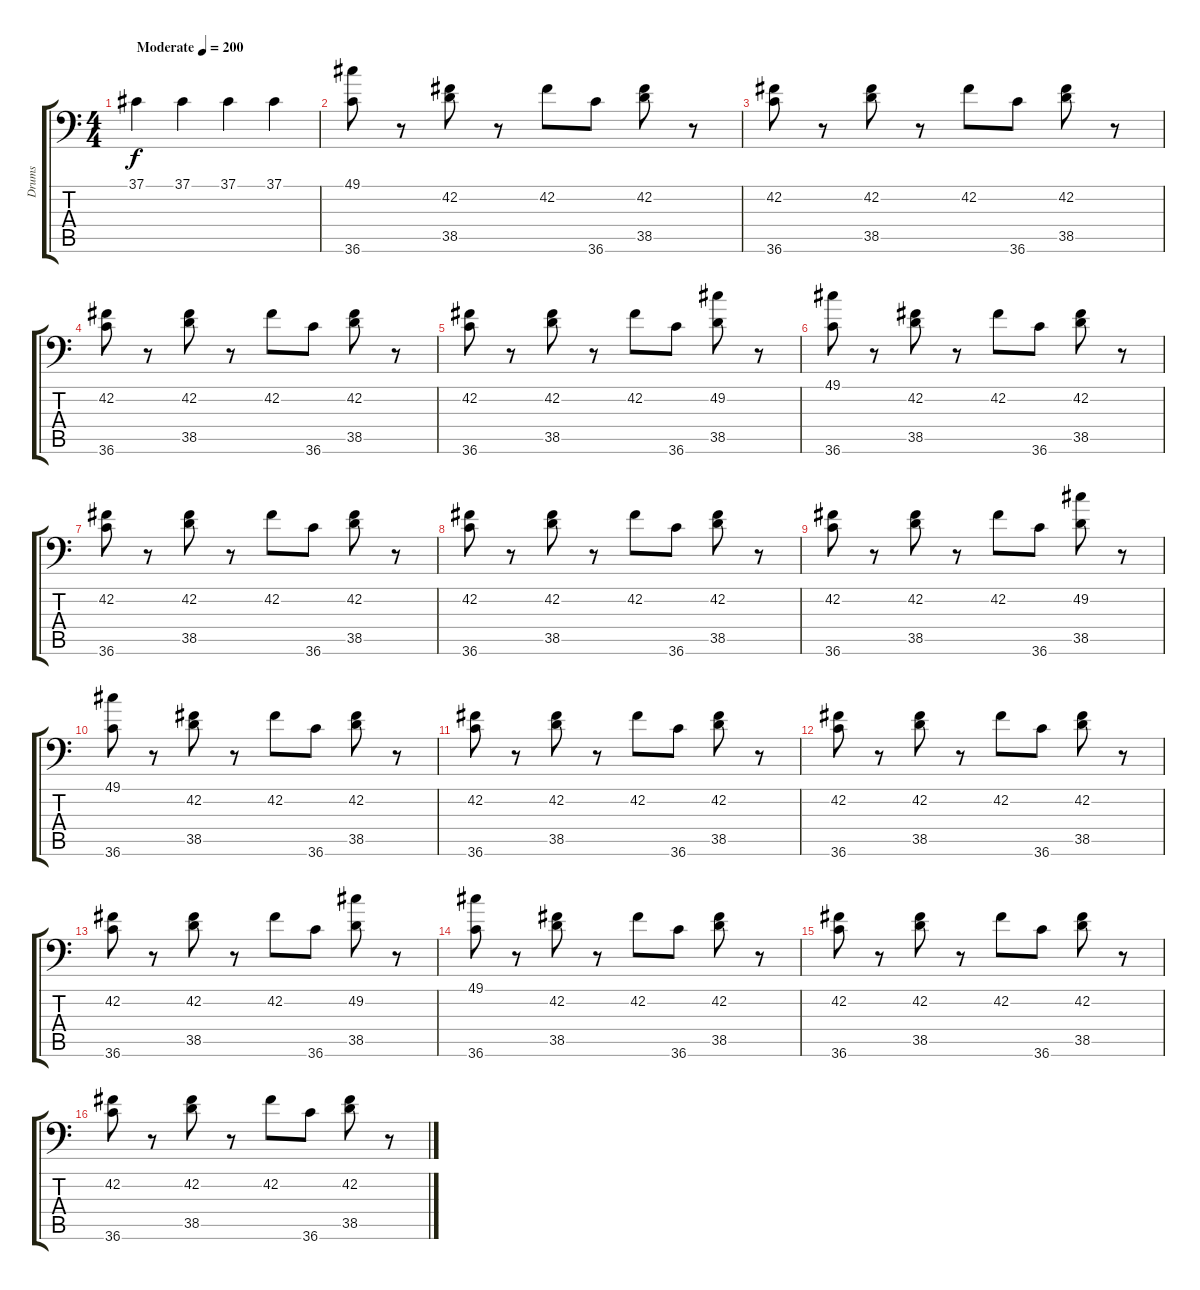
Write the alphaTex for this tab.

\track ("Drums" "Drums") {instrument acousticgrandpiano}
\staff {score tabs}
\tuning (C-1 C-1 C-1 C-1 C-1 C-1) {hide}
\ts (4 4)
\tempo (200 "Moderate")
\clef f4
\ks c
37.1.4{dy f instrument acousticgrandpiano} 37.1.4 37.1.4 37.1.4 |
(49.1 36.6).8 r.8 (42.2 38.5).8 r.8 42.2.8 36.6.8 (42.2 38.5).8 r.8 |
(42.2 36.6).8 r.8 (42.2 38.5).8 r.8 42.2.8 36.6.8 (42.2 38.5).8 r.8 |
(42.2 36.6).8 r.8 (42.2 38.5).8 r.8 42.2.8 36.6.8 (42.2 38.5).8 r.8 |
(42.2 36.6).8 r.8 (42.2 38.5).8 r.8 42.2.8 36.6.8 (49.2 38.5).8 r.8 |
(49.1 36.6).8 r.8 (42.2 38.5).8 r.8 42.2.8 36.6.8 (42.2 38.5).8 r.8 |
(42.2 36.6).8 r.8 (42.2 38.5).8 r.8 42.2.8 36.6.8 (42.2 38.5).8 r.8 |
(42.2 36.6).8 r.8 (42.2 38.5).8 r.8 42.2.8 36.6.8 (42.2 38.5).8 r.8 |
(42.2 36.6).8 r.8 (42.2 38.5).8 r.8 42.2.8 36.6.8 (49.2 38.5).8 r.8 |
(49.1 36.6).8 r.8 (42.2 38.5).8 r.8 42.2.8 36.6.8 (42.2 38.5).8 r.8 |
(42.2 36.6).8 r.8 (42.2 38.5).8 r.8 42.2.8 36.6.8 (42.2 38.5).8 r.8 |
(42.2 36.6).8 r.8 (42.2 38.5).8 r.8 42.2.8 36.6.8 (42.2 38.5).8 r.8 |
(42.2 36.6).8 r.8 (42.2 38.5).8 r.8 42.2.8 36.6.8 (49.2 38.5).8 r.8 |
(49.1 36.6).8 r.8 (42.2 38.5).8 r.8 42.2.8 36.6.8 (42.2 38.5).8 r.8 |
(42.2 36.6).8 r.8 (42.2 38.5).8 r.8 42.2.8 36.6.8 (42.2 38.5).8 r.8 |
(42.2 36.6).8 r.8 (42.2 38.5).8 r.8 42.2.8 36.6.8 (42.2 38.5).8 r.8
